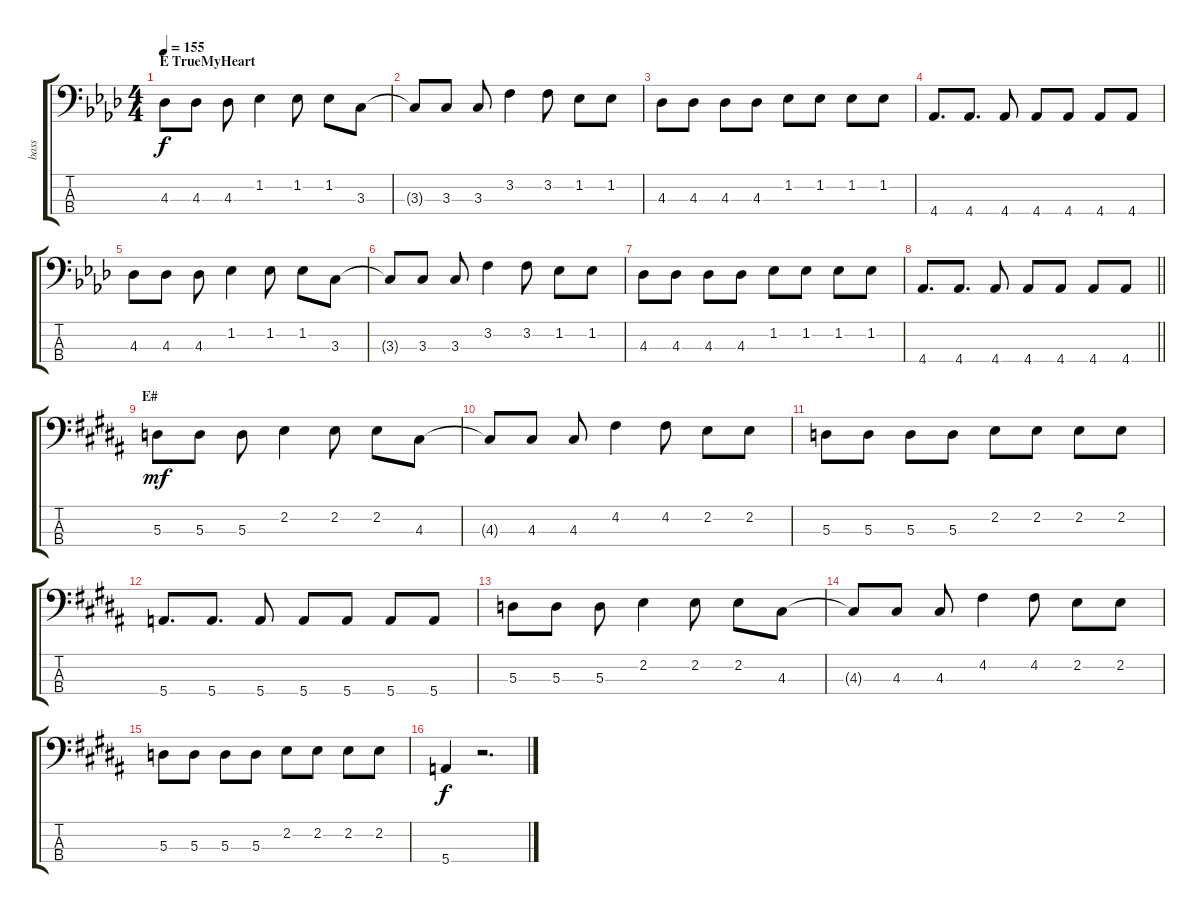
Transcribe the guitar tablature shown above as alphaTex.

\track ("bass" "bass") {instrument fretlessbass}
\staff {score tabs}
\tuning (G2 D2 A1 E1) {hide}
\ts (4 4)
\section ("" "E TrueMyHeart")
\tempo 155
\clef f4
\ks ab
4.3.8{dy f} 4.3.8 4.3.8 1.2.4 1.2.8 1.2.8 3.3.8 |
3.3{t}.8 3.3.8 3.3.8 3.2.4 3.2.8 1.2.8 1.2.8 |
4.3.8 4.3.8 4.3.8 4.3.8 1.2.8 1.2.8 1.2.8 1.2.8 |
4.4.8{d} 4.4.8{d} 4.4.8 4.4.8 4.4.8 4.4.8 4.4.8 |
4.3.8 4.3.8 4.3.8 1.2.4 1.2.8 1.2.8 3.3.8 |
3.3{t}.8 3.3.8 3.3.8 3.2.4 3.2.8 1.2.8 1.2.8 |
4.3.8 4.3.8 4.3.8 4.3.8 1.2.8 1.2.8 1.2.8 1.2.8 |
\barLineRight lightlight
4.4.8{d} 4.4.8{d} 4.4.8 4.4.8 4.4.8 4.4.8 4.4.8 |
\section ("" "E#")
\ks b
5.3.8{dy mf} 5.3.8 5.3.8 2.2.4 2.2.8 2.2.8 4.3.8 |
4.3{t}.8 4.3.8 4.3.8 4.2.4 4.2.8 2.2.8 2.2.8 |
5.3.8 5.3.8 5.3.8 5.3.8 2.2.8 2.2.8 2.2.8 2.2.8 |
5.4.8{d} 5.4.8{d} 5.4.8 5.4.8 5.4.8 5.4.8 5.4.8 |
5.3.8 5.3.8 5.3.8 2.2.4 2.2.8 2.2.8 4.3.8 |
4.3{t}.8 4.3.8 4.3.8 4.2.4 4.2.8 2.2.8 2.2.8 |
5.3.8 5.3.8 5.3.8 5.3.8 2.2.8 2.2.8 2.2.8 2.2.8 |
5.4.4{dy f} r.2{d}
